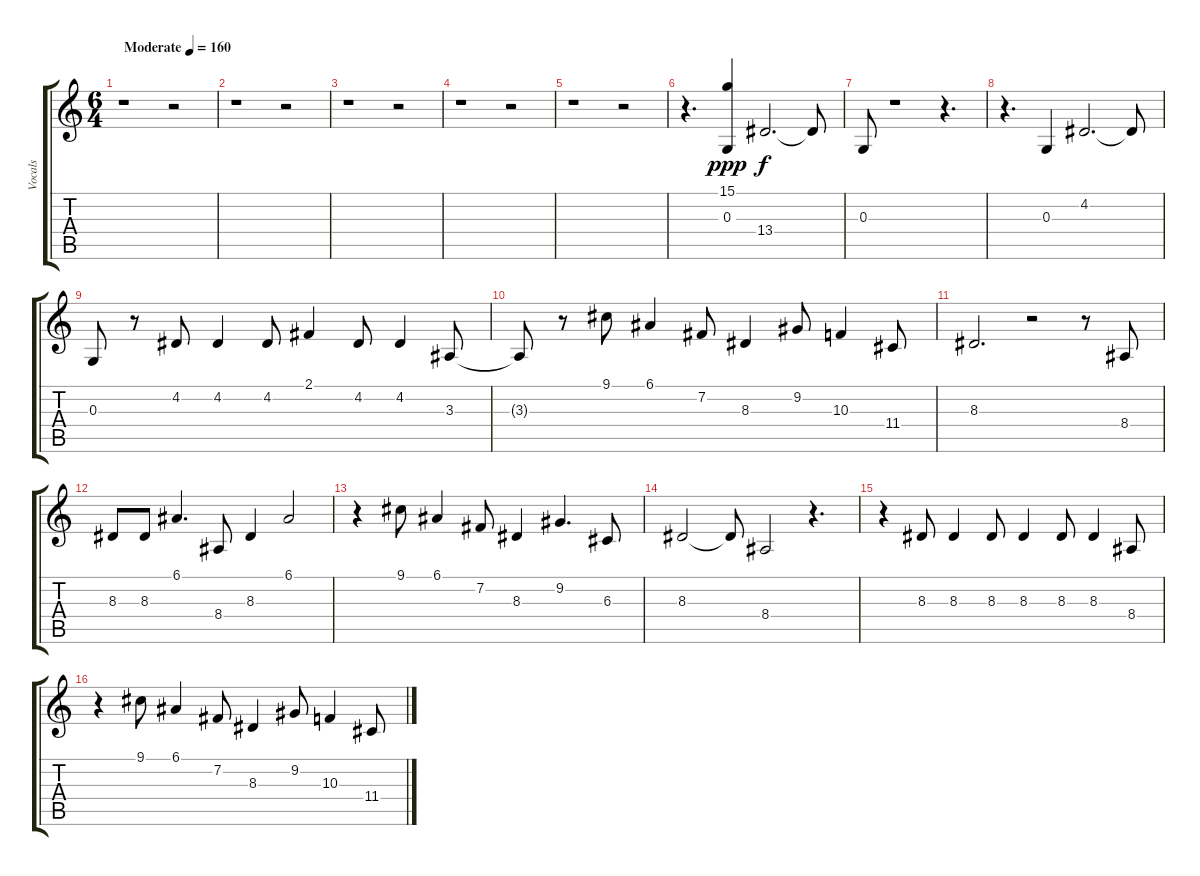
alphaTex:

\track ("Vocals" "Vocals") {instrument tuba}
\staff {score tabs}
\tuning (E4 B3 G3 D3 A2 E2) {hide}
\ts (6 4)
\tempo (160 "Moderate")
\clef g2
\ks c
r.1{dy ppp instrument tuba} r.2 |
r.1 r.2 |
r.1 r.2 |
r.1 r.2 |
r.1 r.2 |
r.4{d} (15.1 0.3).4 13.4.2{d dy f} 13.4{t}.8 |
0.3.8 r.1 r.4{d} |
r.4{d} 0.3.4 4.2.2{d} 4.2{t}.8 |
0.3.8 r.8 4.2.8 4.2.4 4.2.8 2.1.4 4.2.8 4.2.4 3.3.8 |
3.3{t}.8 r.8 9.1.8 6.1.4 7.2.8 8.3.4 9.2.8 10.3.4 11.4.8 |
8.3.2{d} r.2 r.8 8.4.8 |
8.3.8 8.3.8 6.1.4{d} 8.4.8 8.3.4 6.1.2 |
r.4 9.1.8 6.1.4 7.2.8 8.3.4 9.2.4{d} 6.3.8 |
8.3.2 8.3{t}.8 8.4.2 r.4{d} |
r.4 8.3.8 8.3.4 8.3.8 8.3.4 8.3.8 8.3.4 8.4.8 |
r.4 9.1.8 6.1.4 7.2.8 8.3.4 9.2.8 10.3.4 11.4.8
